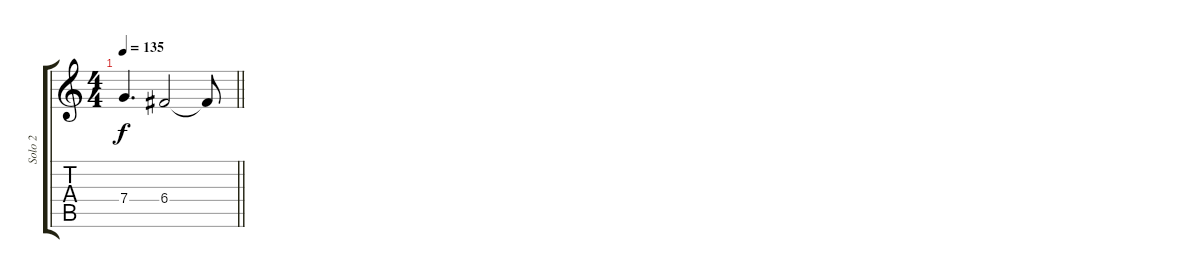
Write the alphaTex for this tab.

\track ("Solo 2" "Solo 2") {instrument overdrivenguitar}
\staff {score tabs}
\tuning (D4 A3 F3 C3 G2 D2) {hide}
\ts (4 4)
\tempo 135
\clef g2
\barLineRight lightlight
\ks aminor
7.4.4{d dy f} 6.4.2 6.4{t}.8
